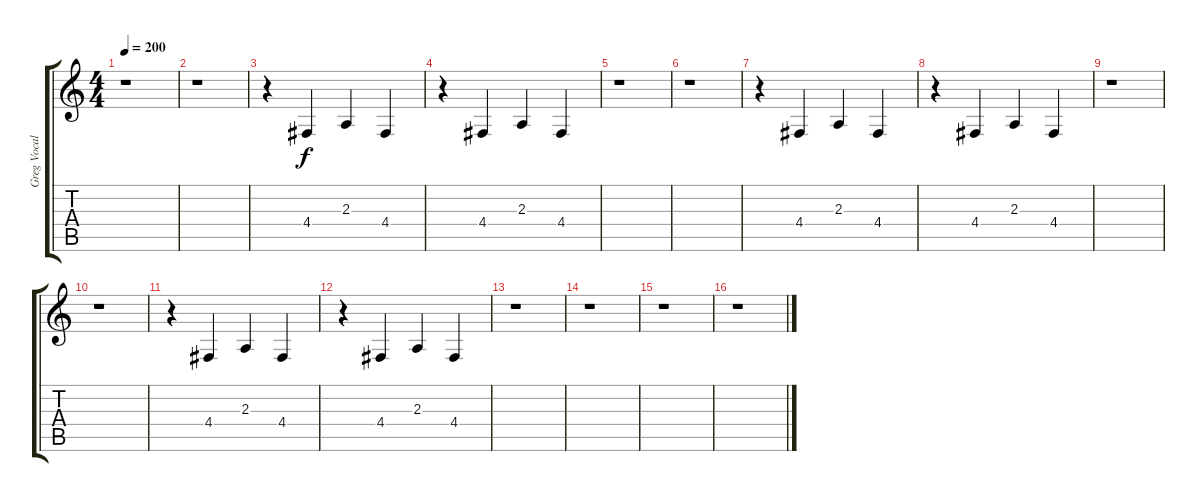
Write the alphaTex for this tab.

\track ("Greg Vocal" "Greg Vocal") {instrument oboe}
\staff {score tabs}
\tuning (E4 B3 G3 D3 A2 E2) {hide}
\ts (4 4)
\tempo 200
\clef g2
\ks c
r.1{dy f} |
r.1 |
r.4 4.4.4 2.3.4 4.4.4 |
r.4 4.4.4 2.3.4 4.4.4 |
r.1 |
r.1 |
r.4 4.4.4 2.3.4 4.4.4 |
r.4 4.4.4 2.3.4 4.4.4 |
r.1 |
r.1 |
r.4 4.4.4 2.3.4 4.4.4 |
r.4 4.4.4 2.3.4 4.4.4 |
r.1 |
r.1 |
r.1 |
r.1
